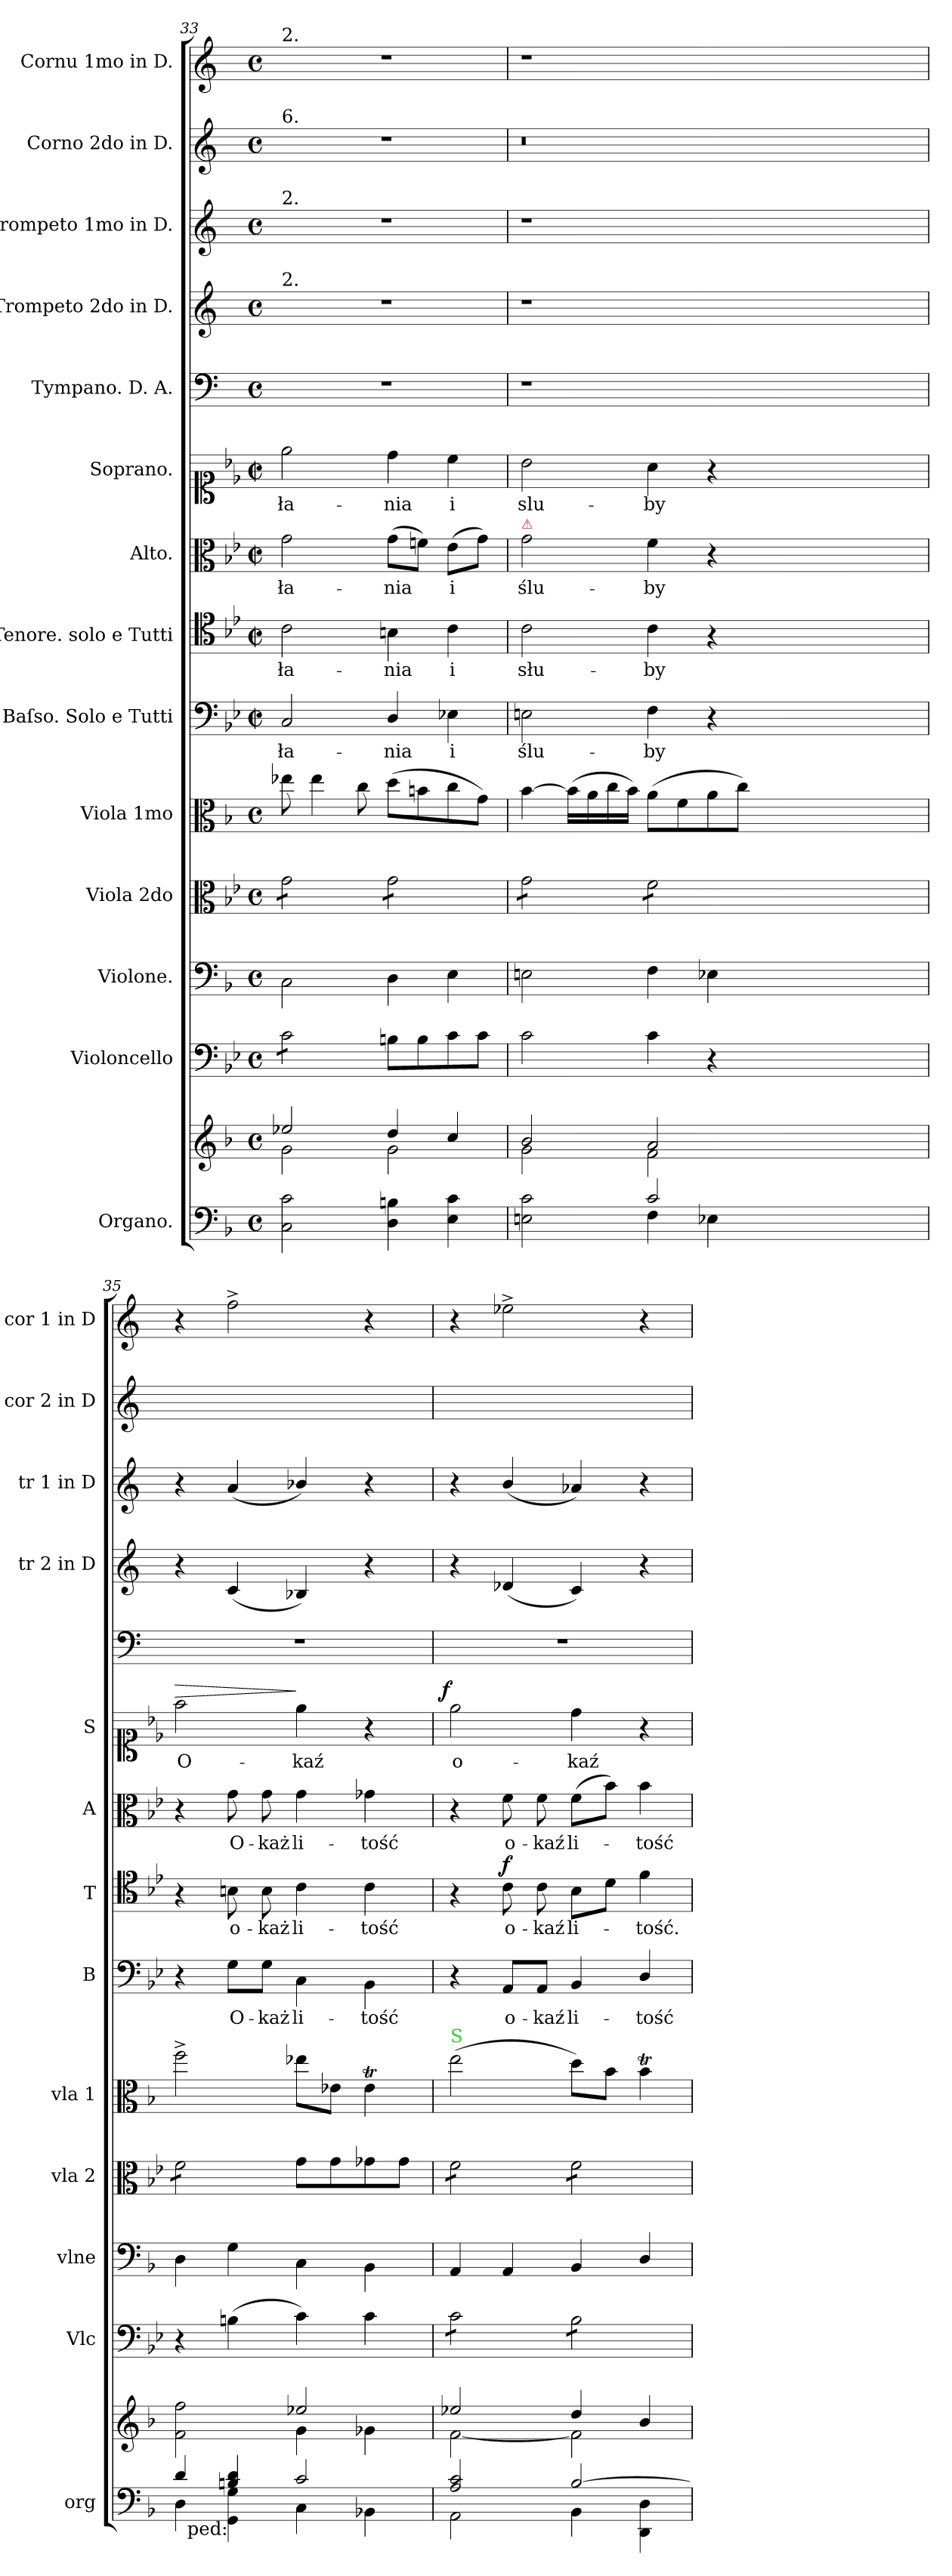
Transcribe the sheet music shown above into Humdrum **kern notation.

**kern	**kern	**kern	**kern	**kern	**kern	**kern	**text	**dynam	**kern	**text	**dynam	**kern	**text	**kern	**text	**dynam	**kern	**kern	**kern	**kern	**kern
*part14	*part14	*part13	*part12	*part11	*part10	*part9	*part9	*part9	*part8	*part8	*part8	*part7	*part7	*part6	*part6	*part6	*part5	*part4	*part3	*part2	*part1
*staff15	*staff14	*staff13	*staff12	*staff11	*staff10	*staff9	*staff9	*staff9	*staff8	*staff8	*staff8	*staff7	*staff7	*staff6	*staff6	*staff6	*staff5	*staff4	*staff3	*staff2	*staff1
*I"Organo.	*	*I"Violoncello	*I"Violone.	*I"Viola 2do	*I"Viola 1mo	*I"Baſso. Solo e Tutti	*	*	*I"Tenore. solo e Tutti	*	*	*I"Alto.	*	*I"Soprano.	*	*	*I"Tympano. D. A.	*I"Trompeto 2do in D.	*I"Trompeto 1mo in D.	*I"Corno 2do in D.	*I"Cornu 1mo in D.
*I'org	*	*I'Vlc	*I'vlne	*I'vla 2	*I'vla 1	*I'B	*	*	*I'T	*	*	*I'A	*	*I'S	*	*	*	*I'tr 2 in D	*I'tr 1 in D	*I'cor 2 in D	*I'cor 1 in D
*clefF4	*clefG2	*clefF4	*clefF4	*clefC3	*clefC3	*clefF4	*	*	*clefC4	*	*	*clefC3	*	*clefC1	*	*	*clefF4	*clefG2	*clefG2	*clefG2	*clefG2
*	*	*	*	*	*	*	*	*	*	*	*	*	*	*	*	*	*	*ITrd-1c-2	*ITrd-1c-2	*ITrd6c10	*ITrd6c10
*k[b-]	*k[b-]	*k[b-e-]	*k[b-]	*k[b-e-]	*k[b-]	*k[b-e-]	*	*	*k[b-e-]	*	*	*k[b-e-]	*	*k[b-e-]	*	*	*k[]	*k[f#c#]	*k[f#c#]	*k[f#c#]	*k[f#c#]
*M4/4	*M4/4	*M4/4	*M4/4	*M4/4	*M4/4	*M4/4	*	*	*M4/4	*	*	*M4/4	*	*M4/4	*	*	*M4/4	*M4/4	*M4/4	*M4/4	*M4/4
*met(c)	*met(c)	*met(c)	*met(c)	*met(c)	*met(c)	*met(c|)	*	*	*met(c|)	*	*	*met(c|)	*	*met(c|)	*	*	*met(c)	*met(c)	*met(c)	*met(c)	*met(c)
=33	=33	=33	=33	=33	=33	=33	=33	=33	=33	=33	=33	=33	=33	=33	=33	=33	=33	=33	=33	=33	=33
*	*^	*	*	*	*	*	*	*	*	*	*	*	*	*	*	*	*	*	*	*	*
!	!	!	!	!	!	!	!	!	!	!	!	!	!	!	!	!	!	!	!	!	!	!LO:TX:a:t=2.
!	!	!	!	!	!	!	!	!	!	!	!	!	!	!	!	!	!	!	!	!	!LO:TX:a:t=6.	!
!	!	!	!	!	!	!	!	!	!	!	!	!	!	!	!	!	!	!	!	!LO:TX:a:t=2.	!	!
!	!	!	!	!	!	!	!	!	!	!	!	!	!	!	!	!	!	!	!LO:TX:a:t=2.	!	!	!
*	*	*	*tremolo	*	*	*	*	*	*	*	*	*	*	*	*	*	*	*	*	*	*	*
*	*	*	*	*	*tremolo	*	*	*	*	*	*	*	*	*	*	*	*	*	*	*	*	*
2C\ 2c\	2ee-X/	2g\	8c\L	2C\	8g\L	8ee-X\	2C/	-ła-	.	2c\	-ła-	.	2g\	-ła-	2ee-\	-ła-	.	1r	1r	1r	1r	1r
.	.	.	8c\	.	8g\	4ee-\	.	.	.	.	.	.	.	.	.	.	.	.	.	.	.	.
.	.	.	8c\	.	8g\	.	.	.	.	.	.	.	.	.	.	.	.	.	.	.	.	.
.	.	.	8c\J	.	8g\J	8cc\	.	.	.	.	.	.	.	.	.	.	.	.	.	.	.	.
*	*	*	*Xtremolo	*	*	*	*	*	*	*	*	*	*	*	*	*	*	*	*	*	*	*
4D\ 4Bn\	4dd/	2g\	8Bn\L	4D\	8g\L	(8dd\L	4D/	-nia	.	4Bn\	-nia	.	(8g\L	-nia	4dd\	-nia	.	.	.	.	.	.
.	.	.	8B\	.	8g\	8bn\	.	.	.	.	.	.	8fn\J)	.	.	.	.	.	.	.	.	.
4E\ 4c\	4cc/	.	8c\	4E\	8g\	8cc\	4E-X\	i	.	4c\	i	.	(8e-\L	i	4cc\	i	.	.	.	.	.	.
.	.	.	8c\J	.	8g\J	8g\J)	.	.	.	.	.	.	8g\J)	.	.	.	.	.	.	.	.	.
=34	=34	=34	=34	=34	=34	=34	=34	=34	=34	=34	=34	=34	=34	=34	=34	=34	=34	=34	=34	=34	=34	=34
*^	*	*	*	*	*	*	*	*	*	*	*	*	*	*	*	*	*	*	*	*	*	*
!	!	!	!	!	!	!	!	!	!	!	!	!	!	!LO:TX:a:color=crimson:t=⚠	!	!	!	!	!	!	!	!	!
2En\ 2c\	2ryy	2b-/	2g\	2c\	2En\	8g\L	[4b-\	2En\	ślu-	.	2c\	słu-	.	2g\	ślu-	2b-\	slu-	.	1r	1r	1r	0.r	1r
.	.	.	.	.	.	8g\	.	.	.	.	.	.	.	.	.	.	.	.	.	.	.	.	.
.	.	.	.	.	.	8g\	(16b-\LL]	.	.	.	.	.	.	.	.	.	.	.	.	.	.	.	.
.	.	.	.	.	.	.	16a\	.	.	.	.	.	.	.	.	.	.	.	.	.	.	.	.
.	.	.	.	.	.	8g\J	16cc\	.	.	.	.	.	.	.	.	.	.	.	.	.	.	.	.
.	.	.	.	.	.	.	16b-\JJ)	.	.	.	.	.	.	.	.	.	.	.	.	.	.	.	.
2c/	4F\	2a/	2f\	4c\	4F\	8f\L	(8a\L	4F\	-by	.	4c\	-by	.	4f\	-by	4a\	-by	.	.	.	.	.	.
.	.	.	.	.	.	8f\	8f\	.	.	.	.	.	.	.	.	.	.	.	.	.	.	.	.
.	4E-X\	.	.	4r	4E-X\	8f\	8a\	4r	.	.	4r	.	.	4r	.	4r	.	.	.	.	.	.	.
.	.	.	.	.	.	8f\J	8cc\J)	.	.	.	.	.	.	.	.	.	.	.	.	.	.	.	.
0ryy	0ryy	0ryy	0ryy	0ryy	0ryy	0ryy	0ryy	0ryy	.	.	0ryy	.	.	0ryy	.	0ryy	.	.	0ryy	0ryy	0ryy	.	0ryy
=35	=35	=35	=35	=35	=35	=35	=35	=35	=35	=35	=35	=35	=35	=35	=35	=35	=35	=35	=35	=35	=35	=35	=35
!	!	!	!	!	!	!	!	!	!	!	!	!	!	!	!	!	!	!LO:HP:a	!	!	!	!	!
4d/	4D\	2f\ 2ff\	2ryy	4r	4D\	8f\L	2ff^\	4r	.	.	4r	.	.	4r	.	2ff\	O-	>	1r	4r	4r	1ryy	4r
.	.	.	.	.	.	8f\	.	.	.	.	.	.	.	.	.	.	.	.	.	.	.	.	.
!LO:TX:b:rj:t=ped&colon;	!	!	!	!	!	!	!	!	!	!	!	!	!	!	!	!	!	!	!	!	!	!	!
!	!	!	!	!	!	!	!	!	!	!LO:DY:a:rj	!	!	!LO:DY:a	!	!	!	!	!	!	!	!	!	!
4Bn/ 4d/	4GG\ 4G\	.	.	(4Bn\	4G\	8f\	.	8G\L	O-	for	8Bn\	o-	for	8g\	O-	.	.	.	.	(>4d/	(>4b/	.	2g^\
.	.	.	.	.	.	8f\J	.	8G\J	-każ	.	8B\	-każ	.	8g\	-każ	.	.	.	.	.	.	.	.
*	*	*	*	*	*	*Xtremolo	*	*	*	*	*	*	*	*	*	*	*	*	*	*	*	*	*
2c/	4C\	2ee-X/	4g\	4c\)	4C\	8g\L	8ee-X\L	4C\	li-	.	4c\	li-	.	4g\	li-	4ee-\	-kaź	]	.	4cn/)	4ccn/)	.	.
.	.	.	.	.	.	8g\	8e-X\J	.	.	.	.	.	.	.	.	.	.	.	.	.	.	.	.
.	4BB-X\	.	4g-X\	4c\	4BB-\	8g-X\	4e-T\	4BB-\	-tość	.	4c\	-tość	.	4g-X\	-tość	4r	.	.	.	4r	4r	.	4r
.	.	.	.	.	.	8g-\J	.	.	.	.	.	.	.	.	.	.	.	.	.	.	.	.	.
=36	=36	=36	=36	=36	=36	=36	=36	=36	=36	=36	=36	=36	=36	=36	=36	=36	=36	=36	=36	=36	=36	=36	=36
!	!	!	!	!	!	!	!LO:TX:a:color=limegreen:t=S	!	!	!	!	!	!	!	!	!	!	!	!	!	!	!	!
!	!	!	!	!	!	!	!	!	!	!	!	!	!	!	!	!	!	!LO:DY:a:rj	!	!	!	!	!
*	*	*	*	*tremolo	*	*	*	*	*	*	*	*	*	*	*	*	*	*	*	*	*	*	*
*	*	*	*	*	*	*tremolo	*	*	*	*	*	*	*	*	*	*	*	*	*	*	*	*	*
2A/ 2c/	2AA\	2ee-X/	[2f\	8c\L	4AA/	8f\L	(2ee\	4r	.	.	4r	.	.	4r	.	2ee-\	o-	f	1r	4r	4r	1ryy	4r
.	.	.	.	8c\	.	8f\	.	.	.	.	.	.	.	.	.	.	.	.	.	.	.	.	.
!	!	!	!	!	!	!	!	!	!	!LO:DY:a:rj	!	!	!LO:DY:a	!	!	!	!	!	!	!	!	!	!
.	.	.	.	8c\	4AA/	8f\	.	8AA/L	o-	for	8c\	o-	f	8f\	o-	.	.	.	.	(>4e-X/	(4cc#/	.	2fn^\
.	.	.	.	8c\J	.	8f\J	.	8AA/J	-kaź	.	8c\	-kaź	.	8f\	-kaź	.	.	.	.	.	.	.	.
[2B-/	4BB-\	4dd/	2f\]	8B-\L	4BB-/	8f\L	8dd\L)	4BB-/	li-	.	8B-\L	li-	.	(8f\L	li-	4dd\	-kaź	.	.	4d/)	4b-X/)	.	.
.	.	.	.	8B-\	.	8f\	8b-\J	.	.	.	8d\J	.	.	8b-\J)	.	.	.	.	.	.	.	.	.
.	4DD\ 4D\	4b-/	.	8B-\	4D/	8f\	4b-T\	4D/	-tość	.	4f\	-tość.	.	4b-\	-tość	4r	.	.	.	4r	4r	.	4r
.	.	.	.	8B-\J	.	8f\J	.	.	.	.	.	.	.	.	.	.	.	.	.	.	.	.	.
*	*	*	*	*	*	*Xtremolo	*	*	*	*	*	*	*	*	*	*	*	*	*	*	*	*	*
*	*	*	*	*Xtremolo	*	*	*	*	*	*	*	*	*	*	*	*	*	*	*	*	*	*	*
*v	*v	*	*	*	*	*	*	*	*	*	*	*	*	*	*	*	*	*	*	*	*	*	*
*	*v	*v	*	*	*	*	*	*	*	*	*	*	*	*	*	*	*	*	*	*	*	*
=	=	=	=	=	=	=	=	=	=	=	=	=	=	=	=	=	=	=	=	=	=
*-	*-	*-	*-	*-	*-	*-	*-	*-	*-	*-	*-	*-	*-	*-	*-	*-	*-	*-	*-	*-	*-
